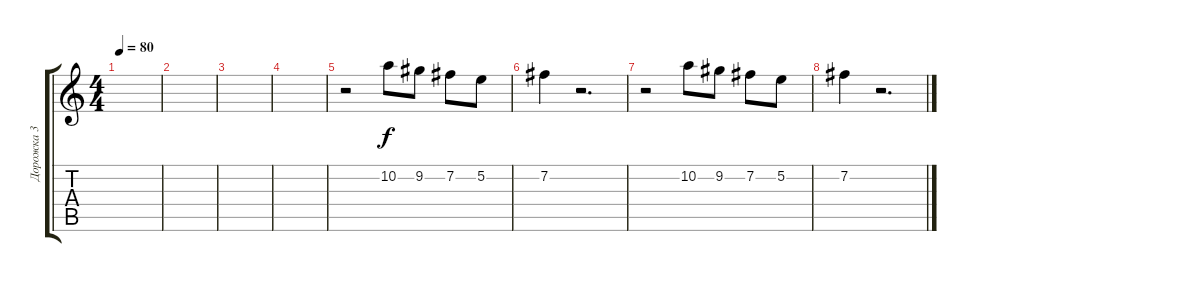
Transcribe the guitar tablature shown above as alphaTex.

\track ("Дорожка 3" "Дорожка 3") {instrument overdrivenguitar bank 6}
\staff {score tabs}
\tuning (E4 B3 G3 D3 A2 E2) {hide}
\ts (4 4)
\tempo 80
\clef g2
\ks c
|
|
|
|
r.2 10.2.8 9.2.8 7.2.8 5.2.8 |
7.2.4 r.2{d} |
r.2 10.2.8 9.2.8 7.2.8 5.2.8 |
7.2.4 r.2{d}
